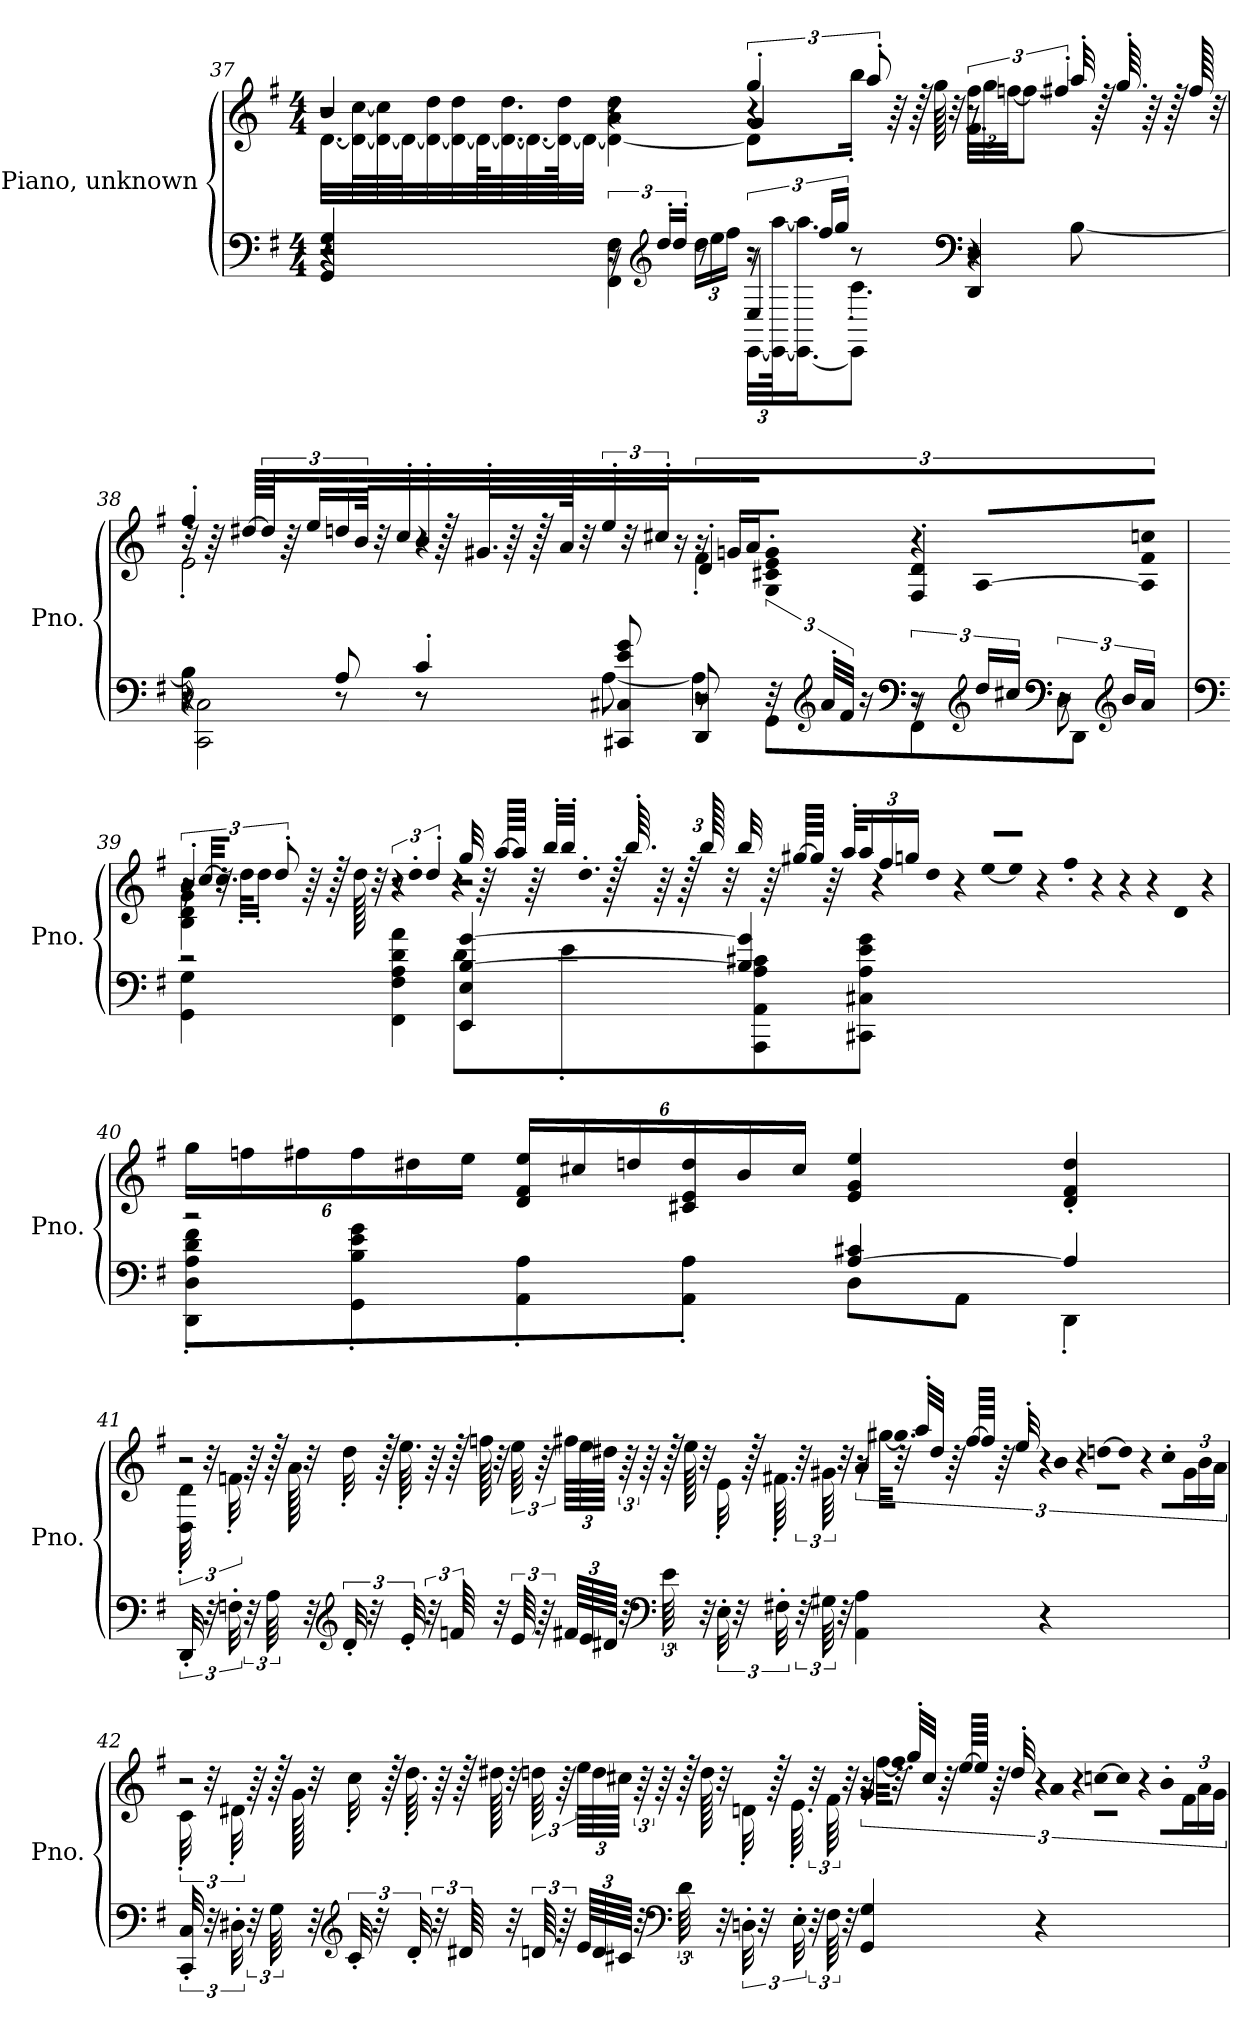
**kern	**kern
*part1	*part1
*staff2	*staff1
*I"Piano, unknown	*
*I'Pno.	*
!!LO:LB:g=z
*clefF4	*clefG2
*k[f#]	*k[f#]
*M4/4	*M4/4
=37	=37
*^	*^
*	*^	*	*^
*	*	*^	*	*	*^
4GG/ 4G/	4r	2r	4r	2r	[32.d\LLL	4b/	2r
.	.	.	.	.	64d\_ [64cc\L	.	.
.	.	.	.	.	64d\_ 64cc\]	.	.
.	.	.	.	.	64d\J_	.	.
.	.	.	.	.	32d\_ 32dd\	.	.
.	.	.	.	.	32d\_ 32dd\	.	.
.	.	.	.	.	128d\KL_	.	.
.	.	.	.	.	64.d\_ 64.dd\	.	.
.	.	.	.	.	64.d\_	.	.
.	.	.	.	.	128d\_ 128dd\JK	.	.
.	.	.	.	.	32d\JJJ_	.	.
24r	8r	.	4FF#\ 4F#\	.	4d\_ 4a\ 4dd\	4r	.
*clefG2	*	*	*	*	*	*	*
24dd'/LL	.	.	.	.	.	.	.
24dd'/JJ	.	.	.	.	.	.	.
*	*Xbrackettup	*	*	*	*	*	*
8r	24dd\LL	.	.	.	.	.	.
.	24ee\	.	.	.	.	.	.
.	24ff#\JJ	.	.	.	.	.	.
*brackettup	*Xbrackettup	*	*	*	*	*	*
24r	[48EE\LLL	4E/	8r	6gg'/	8d\L]	4g/	4r
.	96EE\_ [96aa\JK	.	.	.	.	.	.
.	16.EE\_ 16.aa\]J	.	.	.	.	.	.
24ff#/LL	.	.	.	.	.	.	.
24gg/JJ	.	.	.	.	.	.	.
8r	8EE\J]	.	4.c'\	.	16bb'\Jk	.	.
.	.	.	.	12aa'/	.	.	.
.	.	.	.	.	64r	.	.
.	.	.	.	.	128r	.	.
.	.	.	.	.	128gg\	.	.
.	.	.	.	.	32r	.	.
*clefF4	*	*	*	*	*	*	*
*	*	*	*	*	*Xbrackettup	*	*
4r	8r	4DD/ 4D/	.	12r	48ff#'\LLL	8r	4f#\
.	.	.	.	.	48gg'\	.	.
.	.	.	.	.	[48ffn\JJ	.	.
.	.	.	.	.	8.ff\J]	.	.
.	.	.	.	6ff#X'/	.	.	.
.	[8B\	.	.	.	.	32aa'/	.
.	.	.	.	.	.	128r	.
.	.	.	.	.	.	64.gg'/	.
.	.	.	.	.	.	64r	.
.	.	.	.	.	.	128r	.
.	.	.	.	.	.	128ff#/	.
.	.	.	.	.	.	32r	.
*	*	*	*	*	*	*v	*v
!!LO:LB:g=z
=38	=38	=38	=38	=38	=38	=38
8r	8B\]	4r	2CC\ 2C\	32r	2e'\	4ff#'/
.	.	.	.	64r	.	.
.	.	.	.	[64dd#X/LLLL	.	.
*	*	*	*	*brackettup	*	*
.	.	.	.	96dd#/JJJJ]	.	.
.	.	.	.	96r	.	.
.	.	.	.	24ee/LL	.	.
*	*	*	*	*Xbrackettup	*	*
8A/	8r	.	.	24ddn/	.	.
.	.	.	.	48b/JJk	.	.
.	.	.	.	32r	.	.
.	.	.	.	32cc'/	.	.
4c'/	8r	8r	.	32b'/	.	4r
.	.	.	.	128r	.	.
.	.	.	.	64.g#X'/	.	.
.	.	.	.	64r	.	.
.	.	.	.	128r	.	.
.	.	.	.	128a/	.	.
.	.	.	.	32r	.	.
*	*	*	*	*brackettup	*	*
.	[8A\	8CC#X/ 8C#X/ 8e/ 8g/	.	48ee'/	.	.
.	.	.	.	48r	.	.
.	.	.	.	48cc#X'/	.	.
.	.	.	.	16r	.	.
8DD/ 8D/	4A\]	2r	8r	24r	4f#'\	4d'/
.	.	.	.	24gn/LL	.	.
.	.	.	.	24a/J	.	.
*brackettup	*	*	*	*	*	*
48r	.	.	8GG\L	8G/' 8c#X/' 8e/' 8g/'J	.	.
*clefG2	*	*	*	*	*	*
48a'/LLL	.	.	.	.	.	.
48f#/JJJ	.	.	.	.	.	.
16r	.	.	.	.	.	.
*clefF4	*	*	*	*	*	*
24r	8r	.	8FF#\	[8A/L	4r	4F#/' 4d/'
*clefG2	*	*	*	*	*	*
24dd/LL	.	.	.	.	.	.
24cc#X/JJ	.	.	.	.	.	.
*clefF4	*	*	*	*	*	*
24r	8D\	.	8DD\J	8A/] 8f#/ 8ccn/J	.	.
*clefG2	*	*	*	*	*	*
24b/LL	.	.	.	.	.	.
24a/JJ	.	.	.	.	.	.
*v	*v	*v	*v	*	*	*
*	*v	*v	*v
!!LO:LB:g=z
=39	=39
*clefF4	*
*^	*^
*	*	*	*^
*	*	*	*	*^
2r	4GG\ 4G\	6b'/	16r	24r	4B\ 4d\ 4g\
.	.	.	.	[48cc/KKL	.
.	.	.	32r	8.cc/J]	.
.	.	.	32dd'\KLL	.	.
.	.	.	16dd'\JJ	.	.
.	.	12dd'/	.	.	.
.	.	.	64r	.	.
.	.	.	128r	.	.
.	.	.	128dd\	.	.
.	.	.	32r	.	.
.	4FF#\ 4F#\ 4A\ 4d\ 4a\	12r	4r	32dd'/	4r
.	.	.	.	128r	.
.	.	.	.	64.dd'/	.
.	.	.	.	16r	.
.	.	6dd'/	.	.	.
.	.	.	.	32dd/	.
.	.	.	.	64r	.
.	.	.	.	[64ee/LLLL	.
.	.	.	.	64ee/JJJJ]	.
.	.	.	.	64r	.
.	.	.	.	32ff#'/	.
4EE/ 4E/ [4B/ [4g/	8d\L	32gg/	2r	8r	2r
.	.	64r	.	.	.
.	.	[64aa/LLLL	.	.	.
.	.	64aa/JJJJ]	.	.	.
.	.	64r	.	.	.
.	.	32bb'/LLL	.	.	.
.	8e'\	32bb'/JJJ	.	16r	.
.	.	128r	.	.	.
.	.	64.bb'/	.	.	.
.	.	64r	.	32r	.
.	.	128r	.	.	.
.	.	128bb/	.	.	.
.	.	32r	.	32d/	.
4B/] 4g/]	8AAA\ 8AA\ 8A\ 8c#X\	32bb/	.	4r	.
.	.	64r	.	.	.
.	.	[64gg#X/LLLL	.	.	.
.	.	64gg#/JJJJ]	.	.	.
.	.	64r	.	.	.
.	.	32aa'/KLL	.	.	.
*	*	*Xbrackettup	*	*	*
.	8CC#X\ 8C#X\ 8A\ 8e\ 8g\J	24aa/	.	.	.
.	.	24ff#/	.	.	.
.	.	24ggn/JJ	.	.	.
*	*	*v	*v	*v	*v
!!LO:LB:g=z
=40	=40	=40
2r	8DD\' 8D\' 8A\' 8d\' 8f#\'L	24gg\LL
.	.	24ffn\
.	.	24ff#X\
.	8GG\' 8B\' 8e\' 8g\'	24ff#\
.	.	24dd#X\
.	.	24ee\JJ
.	8AA\' 8A\'	24d/ 24f#/ 24ee/LL
.	.	24cc#X/
.	.	24ddn/
.	8AA\' 8A\'J	24c#X/ 24e/ 24dd/
.	.	24b/
.	.	24cc#/JJ
[4A/ 4c#X/	8D\L	4e/ 4g/ 4ee/
.	8AA\J	.
4A/]	4DD'\	4d/' 4f#/' 4dd/'
*v	*v	*
!!LO:LB:g=z
=41	=41
*	*^
*	*	*brackettup
*	*	*^
48DD'/	2r	48D\' 48d\'	2r
48r	.	48r	.
48Fn'\	.	48fn'\	.
48r	.	64r	.
.	.	128r	.
96A\	.	.	.
.	.	128a\	.
32r	.	32r	.
*clefG2	*	*	*
48d'/	.	32dd'\	.
48r	.	.	.
.	.	128r	.
.	.	64.ee'\	.
48e'/	.	.	.
48r	.	64r	.
.	.	128r	.
96fn/	.	.	.
.	.	128ffn\	.
32r	.	32r	.
96e/	.	96ee\	.
96r	.	96r	.
96f#X/LLLL	.	96ff#X\LLLL	.
96e/	.	96ee\	.
96d#X/JJJJ	.	96dd#X\JJJJ	.
32r	.	96r	.
.	.	64r	.
.	.	128r	.
*clefF4	*	*	*
96e\	.	.	.
.	.	128ee\	.
32r	.	32r	.
48E'\	.	32e'\	.
48r	.	.	.
.	.	128r	.
.	.	64.f#X'\	.
48F#X'\	.	.	.
48r	.	48r	.
96G#X\	.	96g#X\	.
32r	.	32r	.
4AA\ 4A\	16r	24r	4a/
.	.	[48gg#X\KKL	.
.	32r	8.gg#\J]	.
.	32aa'/LLL	.	.
.	32dd#/JJJ	.	.
.	64r	.	.
.	[64ff#/LLLL	.	.
.	64ff#/JJJJ]	.	.
.	64r	.	.
.	32ee'/	.	.
4r	4r	32b\	4r
.	.	64r	.
.	.	[64ddn\LLLL	.
.	.	64dd\JJJJ]	.
.	.	64r	.
.	.	32cc'\KLL	.
*	*	*Xbrackettup	*
.	.	24g#\	.
.	.	24b\	.
.	.	24a\JJ	.
!!LO:PB:g=z	!!	!!
=42	=42	=42	=42
*	*	*brackettup	*
48CC/' 48C/'	2r	48c'\	2r
48r	.	48r	.
48D#X'\	.	48d#X'\	.
48r	.	64r	.
.	.	128r	.
96G\	.	.	.
.	.	128g\	.
32r	.	32r	.
*clefG2	*	*	*
48c'/	.	32cc'\	.
48r	.	.	.
.	.	128r	.
.	.	64.dd'\	.
48d'/	.	.	.
48r	.	64r	.
.	.	128r	.
96d#X/	.	.	.
.	.	128dd#X\	.
32r	.	32r	.
96dn/	.	96ddn\	.
96r	.	96r	.
96e/LLLL	.	96ee\LLLL	.
96d/	.	96dd\	.
96c#X/JJJJ	.	96cc#X\JJJJ	.
32r	.	96r	.
.	.	64r	.
.	.	128r	.
*clefF4	*	*	*
96d\	.	.	.
.	.	128dd\	.
32r	.	32r	.
48Dn'\	.	32dn'\	.
48r	.	.	.
.	.	128r	.
.	.	64.e'\	.
48E'\	.	.	.
48r	.	48r	.
96F#\	.	96f#\	.
32r	.	32r	.
4GG/ 4G/	16r	24r	4g/
.	.	[48ff#\KKL	.
.	32r	8.ff#\J]	.
.	32gg'/LLL	.	.
.	32cc#/JJJ	.	.
.	64r	.	.
.	[64ee/LLLL	.	.
.	64ee/JJJJ]	.	.
.	64r	.	.
.	32dd'/	.	.
4r	4r	32a\	4r
.	.	64r	.
.	.	[64ccn\LLLL	.
.	.	64cc\JJJJ]	.
.	.	64r	.
.	.	32b'\KLL	.
*	*	*Xbrackettup	*
.	.	24f#\	.
.	.	24a\	.
.	.	24g\JJ	.
*	*v	*v	*v
=	=
*-	*-
